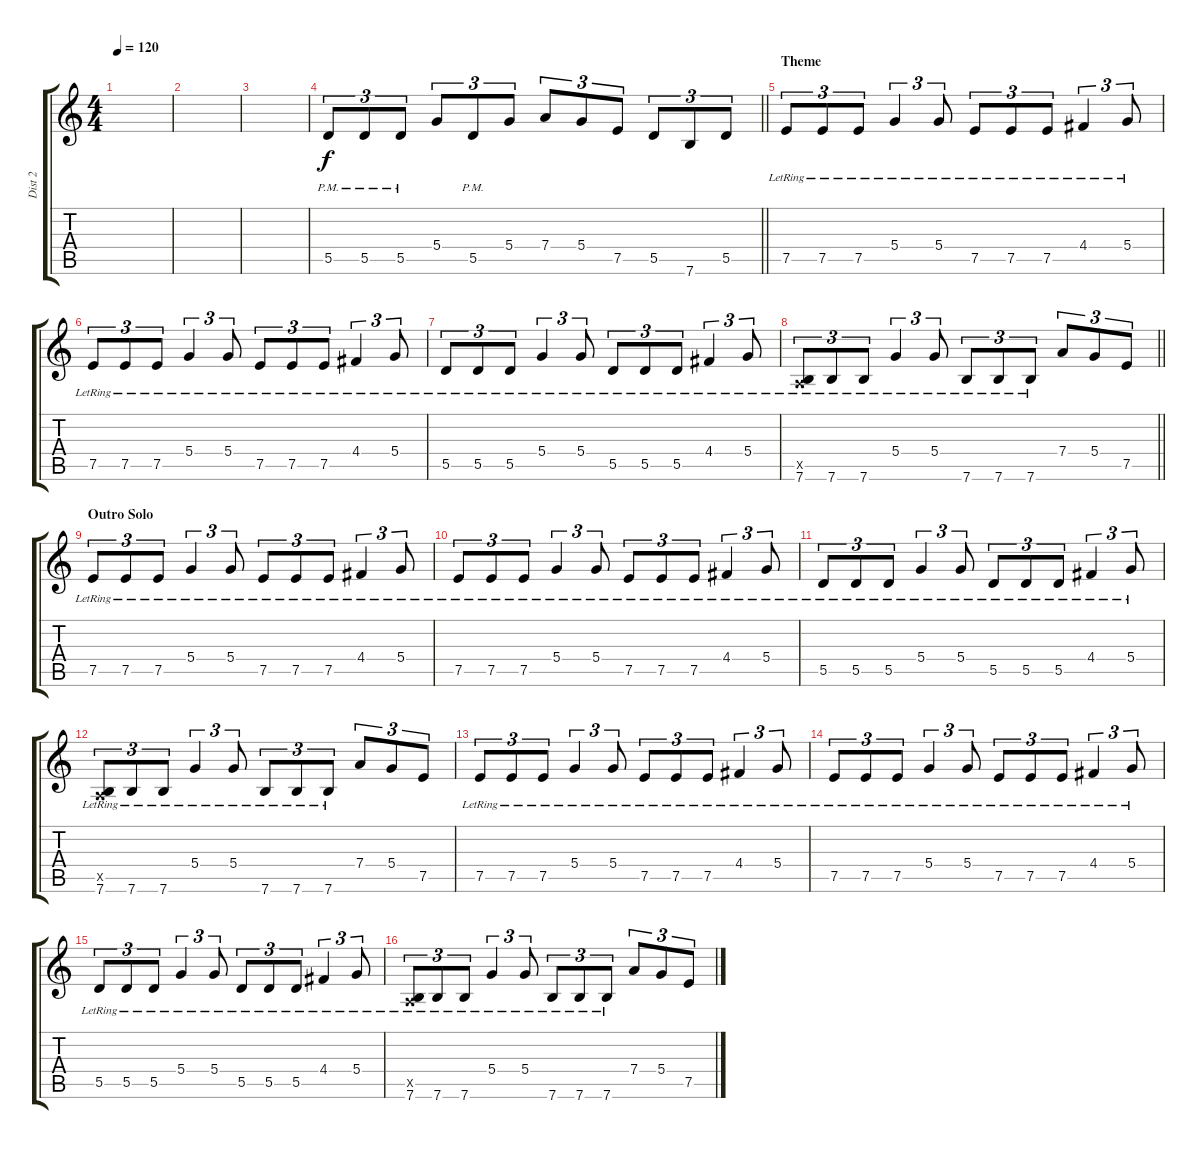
\track ("Dist 2" "Dist 2") {instrument distortionguitar}
\staff {score tabs}
\tuning (E4 B3 G3 D3 A2 E2) {hide}
\ts (4 4)
\tempo 120
\clef g2
\ks c
|
|
|
\barLineRight lightlight
5.5{pm}.8{tu (3 2)} 5.5{pm}.8{tu (3 2)} 5.5{pm}.8{tu (3 2)} 5.4.8{tu (3 2)} 5.5{pm}.8{tu (3 2)} 5.4.8{tu (3 2)} 7.4.8{tu (3 2)} 5.4.8{tu (3 2)} 7.5.8{tu (3 2)} 5.5.8{tu (3 2)} 7.6.8{tu (3 2)} 5.5.8{tu (3 2)} |
\section ("" "Theme")
7.5{lr}.8{tu (3 2)} 7.5{lr}.8{tu (3 2)} 7.5{lr}.8{tu (3 2)} 5.4{lr}.4{tu (3 2)} 5.4{lr}.8{tu (3 2)} 7.5{lr}.8{tu (3 2)} 7.5{lr}.8{tu (3 2)} 7.5{lr}.8{tu (3 2)} 4.4{lr}.4{tu (3 2)} 5.4{lr}.8{tu (3 2)} |
7.5{lr}.8{tu (3 2)} 7.5{lr}.8{tu (3 2)} 7.5{lr}.8{tu (3 2)} 5.4{lr}.4{tu (3 2)} 5.4{lr}.8{tu (3 2)} 7.5{lr}.8{tu (3 2)} 7.5{lr}.8{tu (3 2)} 7.5{lr}.8{tu (3 2)} 4.4{lr}.4{tu (3 2)} 5.4{lr}.8{tu (3 2)} |
5.5{lr}.8{tu (3 2)} 5.5{lr}.8{tu (3 2)} 5.5{lr}.8{tu (3 2)} 5.4{lr}.4{tu (3 2)} 5.4{lr}.8{tu (3 2)} 5.5{lr}.8{tu (3 2)} 5.5{lr}.8{tu (3 2)} 5.5{lr}.8{tu (3 2)} 4.4{lr}.4{tu (3 2)} 5.4{lr}.8{tu (3 2)} |
\barLineRight lightlight
(0.5{x} 7.6{lr}).8{tu (3 2)} 7.6{lr}.8{tu (3 2)} 7.6{lr}.8{tu (3 2)} 5.4{lr}.4{tu (3 2)} 5.4{lr}.8{tu (3 2)} 7.6{lr}.8{tu (3 2)} 7.6{lr}.8{tu (3 2)} 7.6{lr}.8{tu (3 2)} 7.4.8{tu (3 2)} 5.4.8{tu (3 2)} 7.5.8{tu (3 2)} |
\section ("" "Outro Solo")
7.5{lr}.8{tu (3 2)} 7.5{lr}.8{tu (3 2)} 7.5{lr}.8{tu (3 2)} 5.4{lr}.4{tu (3 2)} 5.4{lr}.8{tu (3 2)} 7.5{lr}.8{tu (3 2)} 7.5{lr}.8{tu (3 2)} 7.5{lr}.8{tu (3 2)} 4.4{lr}.4{tu (3 2)} 5.4{lr}.8{tu (3 2)} |
7.5{lr}.8{tu (3 2)} 7.5{lr}.8{tu (3 2)} 7.5{lr}.8{tu (3 2)} 5.4{lr}.4{tu (3 2)} 5.4{lr}.8{tu (3 2)} 7.5{lr}.8{tu (3 2)} 7.5{lr}.8{tu (3 2)} 7.5{lr}.8{tu (3 2)} 4.4{lr}.4{tu (3 2)} 5.4{lr}.8{tu (3 2)} |
5.5{lr}.8{tu (3 2)} 5.5{lr}.8{tu (3 2)} 5.5{lr}.8{tu (3 2)} 5.4{lr}.4{tu (3 2)} 5.4{lr}.8{tu (3 2)} 5.5{lr}.8{tu (3 2)} 5.5{lr}.8{tu (3 2)} 5.5{lr}.8{tu (3 2)} 4.4{lr}.4{tu (3 2)} 5.4{lr}.8{tu (3 2)} |
(0.5{x} 7.6{lr}).8{tu (3 2)} 7.6{lr}.8{tu (3 2)} 7.6{lr}.8{tu (3 2)} 5.4{lr}.4{tu (3 2)} 5.4{lr}.8{tu (3 2)} 7.6{lr}.8{tu (3 2)} 7.6{lr}.8{tu (3 2)} 7.6{lr}.8{tu (3 2)} 7.4.8{tu (3 2)} 5.4.8{tu (3 2)} 7.5.8{tu (3 2)} |
7.5{lr}.8{tu (3 2)} 7.5{lr}.8{tu (3 2)} 7.5{lr}.8{tu (3 2)} 5.4{lr}.4{tu (3 2)} 5.4{lr}.8{tu (3 2)} 7.5{lr}.8{tu (3 2)} 7.5{lr}.8{tu (3 2)} 7.5{lr}.8{tu (3 2)} 4.4{lr}.4{tu (3 2)} 5.4{lr}.8{tu (3 2)} |
7.5{lr}.8{tu (3 2)} 7.5{lr}.8{tu (3 2)} 7.5{lr}.8{tu (3 2)} 5.4{lr}.4{tu (3 2)} 5.4{lr}.8{tu (3 2)} 7.5{lr}.8{tu (3 2)} 7.5{lr}.8{tu (3 2)} 7.5{lr}.8{tu (3 2)} 4.4{lr}.4{tu (3 2)} 5.4{lr}.8{tu (3 2)} |
5.5{lr}.8{tu (3 2)} 5.5{lr}.8{tu (3 2)} 5.5{lr}.8{tu (3 2)} 5.4{lr}.4{tu (3 2)} 5.4{lr}.8{tu (3 2)} 5.5{lr}.8{tu (3 2)} 5.5{lr}.8{tu (3 2)} 5.5{lr}.8{tu (3 2)} 4.4{lr}.4{tu (3 2)} 5.4{lr}.8{tu (3 2)} |
(0.5{x} 7.6{lr}).8{tu (3 2)} 7.6{lr}.8{tu (3 2)} 7.6{lr}.8{tu (3 2)} 5.4{lr}.4{tu (3 2)} 5.4{lr}.8{tu (3 2)} 7.6{lr}.8{tu (3 2)} 7.6{lr}.8{tu (3 2)} 7.6{lr}.8{tu (3 2)} 7.4.8{tu (3 2)} 5.4.8{tu (3 2)} 7.5.8{tu (3 2)}
